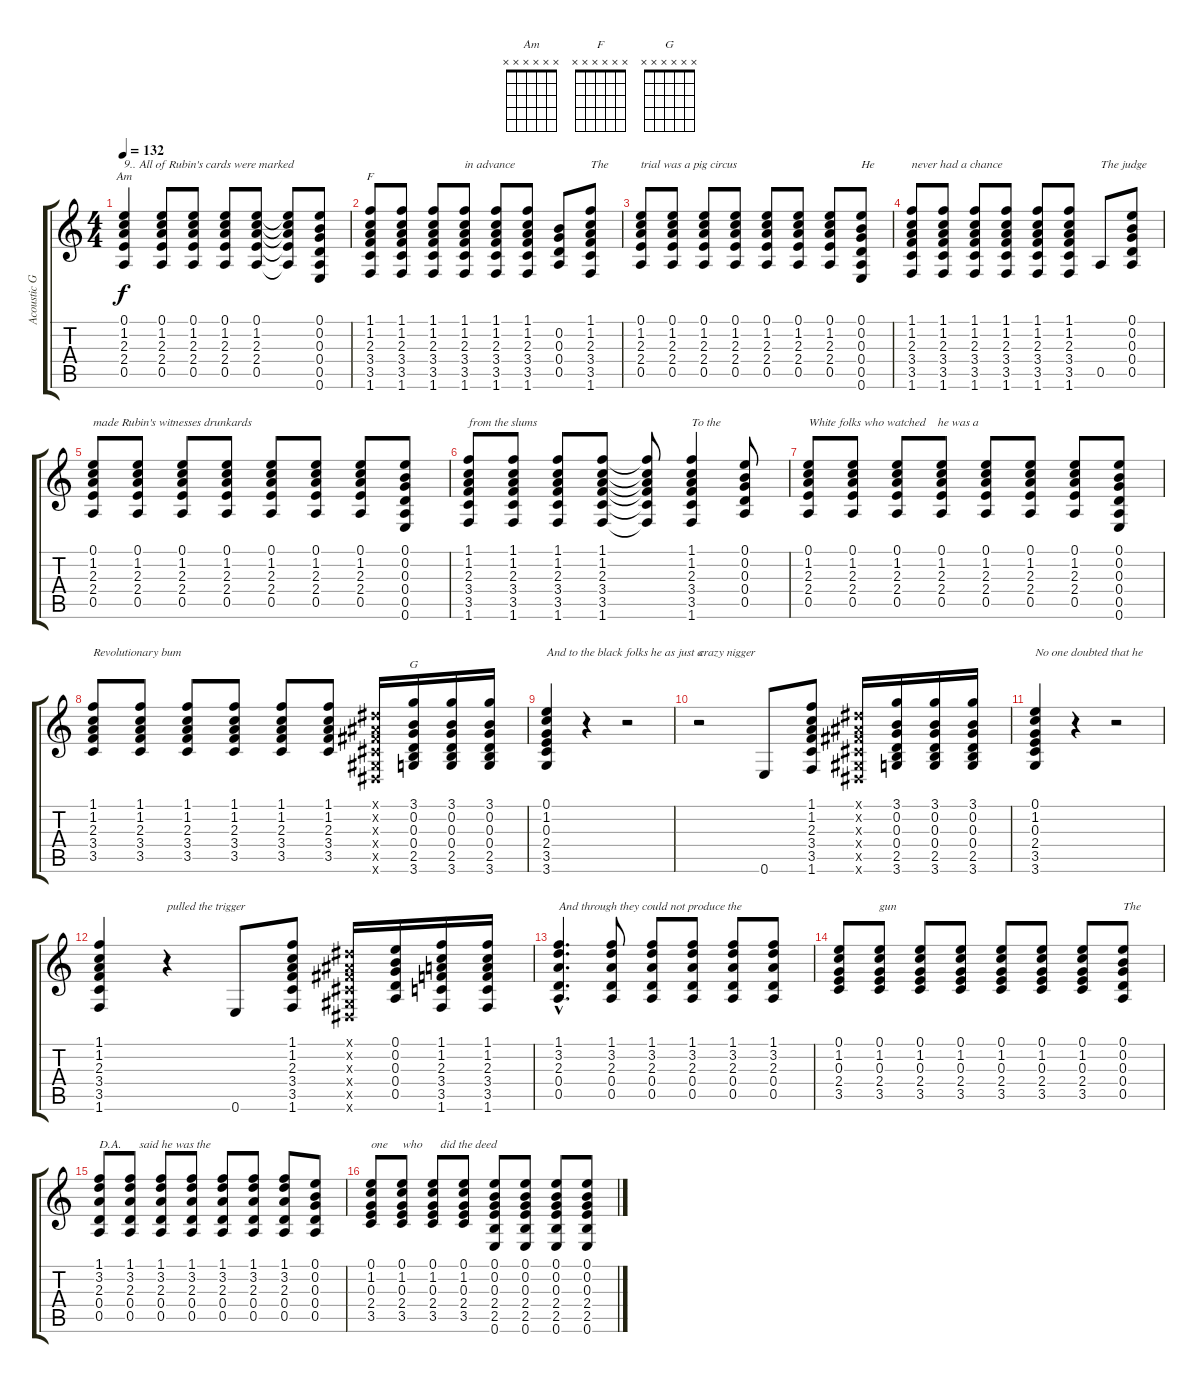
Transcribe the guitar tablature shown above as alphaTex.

\track ("Acoustic Guitar" "Acoustic G") {instrument acousticguitarsteel}
\staff {score tabs}
\tuning (E4 B3 G3 D3 A2 E2) {hide}
\chord ("Am" x x x x x x) {firstfret 0}
\chord ("F" x x x x x x) {firstfret 0}
\chord ("G" x x x x x x) {firstfret 0}
\ts (4 4)
\tempo 132
\clef g2
\ks c
(0.1 1.2 2.3 2.4 0.5).4{ch "Am" txt "9.. All of Rubin's cards were marked" dy f} (0.1 1.2 2.3 2.4 0.5).8 (0.1 1.2 2.3 2.4 0.5).8 (0.1 1.2 2.3 2.4 0.5).8 (0.1 1.2 2.3 2.4 0.5).8 (0.1{t} 1.2{t} 2.3{t} 2.4{t} 0.5{t}).8 (0.1 0.2 0.3 0.4 0.5 0.6).8 |
(1.1 1.2 2.3 3.4 3.5 1.6).8{ch "F"} (1.1 1.2 2.3 3.4 3.5 1.6).8 (1.1 1.2 2.3 3.4 3.5 1.6).8 (1.1 1.2 2.3 3.4 3.5 1.6).8{txt "in advance"} (1.1 1.2 2.3 3.4 3.5 1.6).8 (1.1 1.2 2.3 3.4 3.5 1.6).8 (0.2 0.3 0.4 0.5).8 (1.1 1.2 2.3 3.4 3.5 1.6).8{txt "The"} |
(0.1 1.2 2.3 2.4 0.5).8{txt "trial was a pig circus"} (0.1 1.2 2.3 2.4 0.5).8 (0.1 1.2 2.3 2.4 0.5).8 (0.1 1.2 2.3 2.4 0.5).8 (0.1 1.2 2.3 2.4 0.5).8 (0.1 1.2 2.3 2.4 0.5).8 (0.1 1.2 2.3 2.4 0.5).8 (0.1 0.2 0.3 0.4 0.5 0.6).8{txt "He"} |
(1.1 1.2 2.3 3.4 3.5 1.6).8{txt "never had a chance"} (1.1 1.2 2.3 3.4 3.5 1.6).8 (1.1 1.2 2.3 3.4 3.5 1.6).8 (1.1 1.2 2.3 3.4 3.5 1.6).8 (1.1 1.2 2.3 3.4 3.5 1.6).8 (1.1 1.2 2.3 3.4 3.5 1.6).8 0.5.8{txt "The judge"} (0.1 0.2 0.3 0.4 0.5).8 |
(0.1 1.2 2.3 2.4 0.5).8{txt "made Rubin's witnesses drunkards"} (0.1 1.2 2.3 2.4 0.5).8 (0.1 1.2 2.3 2.4 0.5).8 (0.1 1.2 2.3 2.4 0.5).8 (0.1 1.2 2.3 2.4 0.5).8 (0.1 1.2 2.3 2.4 0.5).8 (0.1 1.2 2.3 2.4 0.5).8 (0.1 0.2 0.3 0.4 0.5 0.6).8 |
(1.1 1.2 2.3 3.4 3.5 1.6).8{txt "from the slums"} (1.1 1.2 2.3 3.4 3.5 1.6).8 (1.1 1.2 2.3 3.4 3.5 1.6).8 (1.1 1.2 2.3 3.4 3.5 1.6).8 (1.1{t} 1.2{t} 2.3{t} 3.4{t} 3.5{t} 1.6{t}).8 (1.1 1.2 2.3 3.4 3.5 1.6).4{txt "To the"} (0.1 0.2 0.3 0.4 0.5).8 |
(0.1 1.2 2.3 2.4 0.5).8{txt "White folks who watched    he was a"} (0.1 1.2 2.3 2.4 0.5).8 (0.1 1.2 2.3 2.4 0.5).8 (0.1 1.2 2.3 2.4 0.5).8 (0.1 1.2 2.3 2.4 0.5).8 (0.1 1.2 2.3 2.4 0.5).8 (0.1 1.2 2.3 2.4 0.5).8 (0.1 0.2 0.3 0.4 0.5 0.6).8 |
(1.1 1.2 2.3 3.4 3.5).8{txt "Revolutionary bum"} (1.1 1.2 2.3 3.4 3.5).8 (1.1 1.2 2.3 3.4 3.5).8 (1.1 1.2 2.3 3.4 3.5).8 (1.1 1.2 2.3 3.4 3.5).8 (1.1 1.2 2.3 3.4 3.5).8 (-1.1{x} -1.2{x} -1.3{x} -1.4{x} -1.5{x} -1.6{x}).16 (3.1 0.2 0.3 0.4 2.5 3.6).16{ch "G"} (3.1 0.2 0.3 0.4 2.5 3.6).16 (3.1 0.2 0.3 0.4 2.5 3.6).16 |
(0.1 1.2 0.3 2.4 3.5 3.6).4{txt "And to the black folks he as just a "} r.4 r.2 |
r.2{txt "crazy nigger"} 0.6.8 (1.1 1.2 2.3 3.4 3.5 1.6).8 (-1.1{x} -1.2{x} -1.3{x} -1.4{x} -1.5{x} -1.6{x}).16 (3.1 0.2 0.3 0.4 2.5 3.6).16 (3.1 0.2 0.3 0.4 2.5 3.6).16 (3.1 0.2 0.3 0.4 2.5 3.6).16 |
(0.1 1.2 0.3 2.4 3.5 3.6).4{txt "No one doubted that he"} r.4 r.2 |
(1.1 1.2 2.3 3.4 3.5 1.6).4 r.4{txt "pulled the trigger"} 0.6.8 (1.1 1.2 2.3 3.4 3.5 1.6).8 (-1.1{x} -1.2{x} -1.3{x} -1.4{x} -1.5{x} -1.6{x}).16 (0.1 0.2 0.3 0.4 0.5).16 (1.1 1.2 2.3 3.4 3.5 1.6).16 (1.1 1.2 2.3 3.4 3.5 1.6).16 |
(1.1{hac} 3.2{hac} 2.3{hac} 0.4{hac} 0.5{hac}).4{d txt "And through they could not produce the "} (1.1 3.2 2.3 0.4 0.5).8 (1.1 3.2 2.3 0.4 0.5).8 (1.1 3.2 2.3 0.4 0.5).8 (1.1 3.2 2.3 0.4 0.5).8 (1.1 3.2 2.3 0.4 0.5).8 |
(0.1 1.2 0.3 2.4 3.5).8 (0.1 1.2 0.3 2.4 3.5).8{txt "gun"} (0.1 1.2 0.3 2.4 3.5).8 (0.1 1.2 0.3 2.4 3.5).8 (0.1 1.2 0.3 2.4 3.5).8 (0.1 1.2 0.3 2.4 3.5).8 (0.1 1.2 0.3 2.4 3.5).8 (0.1 0.2 0.3 0.4 0.5).8{txt "The"} |
(1.1 3.2 2.3 0.4 0.5).8{txt "D.A.      said he was the "} (1.1 3.2 2.3 0.4 0.5).8 (1.1 3.2 2.3 0.4 0.5).8 (1.1 3.2 2.3 0.4 0.5).8 (1.1 3.2 2.3 0.4 0.5).8 (1.1 3.2 2.3 0.4 0.5).8 (1.1 3.2 2.3 0.4 0.5).8 (0.1 0.2 0.3 0.4 0.5).8 |
(0.1 1.2 0.3 2.4 3.5).8{txt "one     who      did the deed"} (0.1 1.2 0.3 2.4 3.5).8 (0.1 1.2 0.3 2.4 3.5).8 (0.1 1.2 0.3 2.4 3.5).8 (0.1 0.2 0.3 2.4 2.5 0.6).8 (0.1 0.2 0.3 2.4 2.5 0.6).8 (0.1 0.2 0.3 2.4 2.5 0.6).8 (0.1 0.2 0.3 2.4 2.5 0.6).8
